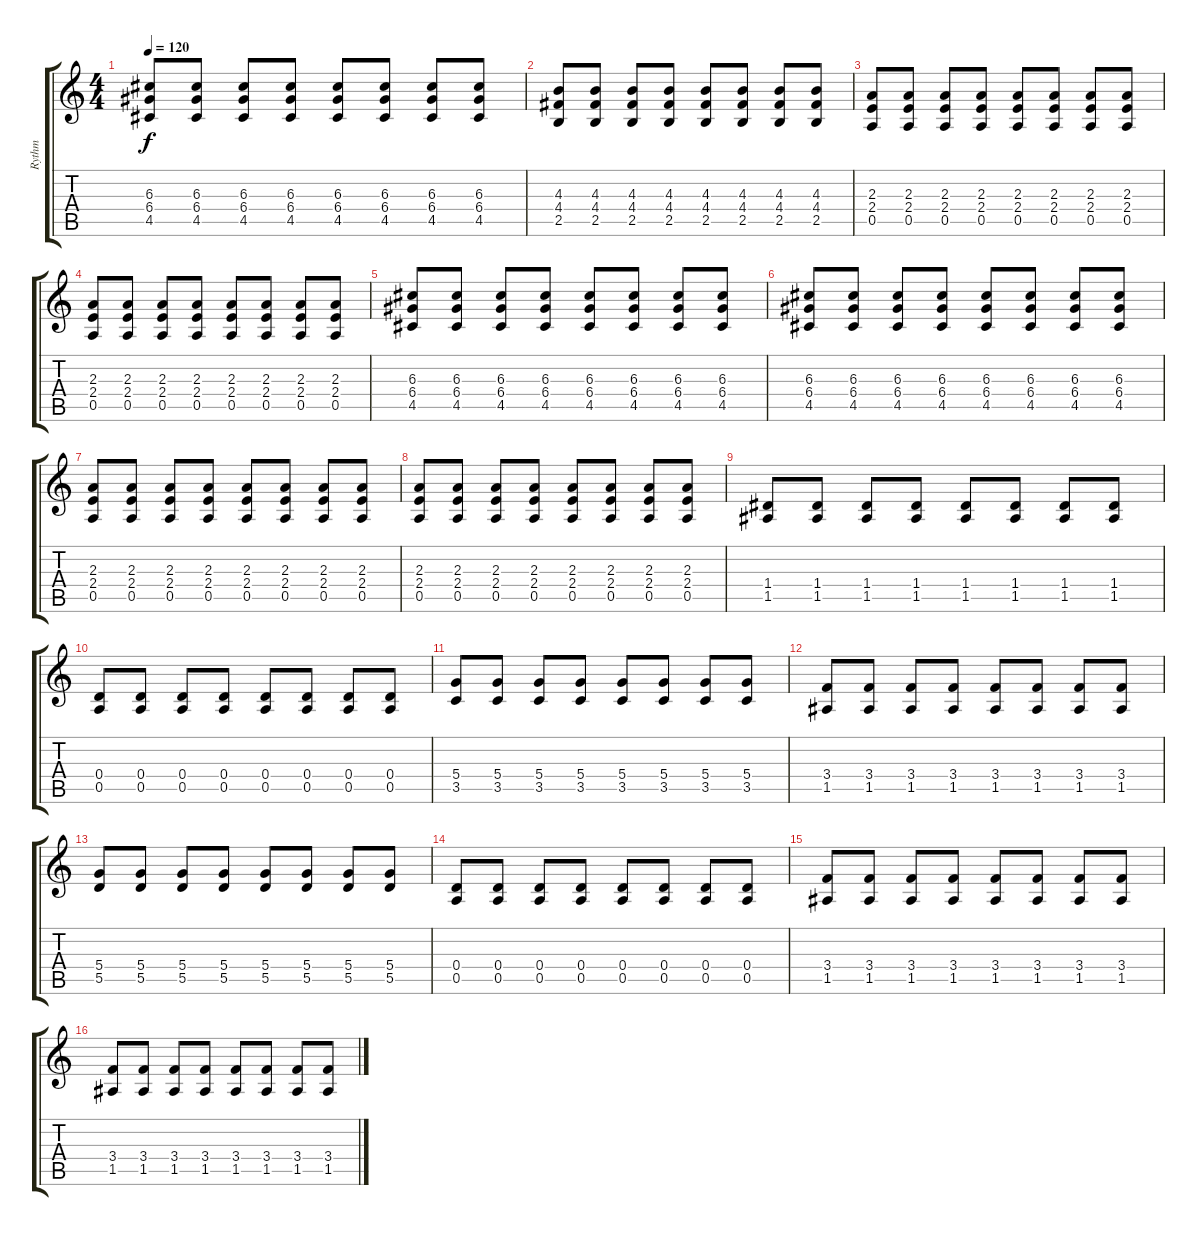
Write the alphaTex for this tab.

\track ("Rythm" "Rythm") {instrument distortionguitar}
\staff {score tabs}
\tuning (E4 B3 G3 D3 A2 E2) {hide}
\ts (4 4)
\tempo 120
\clef g2
\ks c
(6.3 6.4 4.5).8{dy f} (6.3 6.4 4.5).8 (6.3 6.4 4.5).8 (6.3 6.4 4.5).8 (6.3 6.4 4.5).8 (6.3 6.4 4.5).8 (6.3 6.4 4.5).8 (6.3 6.4 4.5).8 |
(4.3 4.4 2.5).8 (4.3 4.4 2.5).8 (4.3 4.4 2.5).8 (4.3 4.4 2.5).8 (4.3 4.4 2.5).8 (4.3 4.4 2.5).8 (4.3 4.4 2.5).8 (4.3 4.4 2.5).8 |
(2.3 2.4 0.5).8 (2.3 2.4 0.5).8 (2.3 2.4 0.5).8 (2.3 2.4 0.5).8 (2.3 2.4 0.5).8 (2.3 2.4 0.5).8 (2.3 2.4 0.5).8 (2.3 2.4 0.5).8 |
(2.3 2.4 0.5).8 (2.3 2.4 0.5).8 (2.3 2.4 0.5).8 (2.3 2.4 0.5).8 (2.3 2.4 0.5).8 (2.3 2.4 0.5).8 (2.3 2.4 0.5).8 (2.3 2.4 0.5).8 |
(6.3 6.4 4.5).8 (6.3 6.4 4.5).8 (6.3 6.4 4.5).8 (6.3 6.4 4.5).8 (6.3 6.4 4.5).8 (6.3 6.4 4.5).8 (6.3 6.4 4.5).8 (6.3 6.4 4.5).8 |
(6.3 6.4 4.5).8 (6.3 6.4 4.5).8 (6.3 6.4 4.5).8 (6.3 6.4 4.5).8 (6.3 6.4 4.5).8 (6.3 6.4 4.5).8 (6.3 6.4 4.5).8 (6.3 6.4 4.5).8 |
(2.3 2.4 0.5).8 (2.3 2.4 0.5).8 (2.3 2.4 0.5).8 (2.3 2.4 0.5).8 (2.3 2.4 0.5).8 (2.3 2.4 0.5).8 (2.3 2.4 0.5).8 (2.3 2.4 0.5).8 |
(2.3 2.4 0.5).8 (2.3 2.4 0.5).8 (2.3 2.4 0.5).8 (2.3 2.4 0.5).8 (2.3 2.4 0.5).8 (2.3 2.4 0.5).8 (2.3 2.4 0.5).8 (2.3 2.4 0.5).8 |
(1.4 1.5).8 (1.4 1.5).8 (1.4 1.5).8 (1.4 1.5).8 (1.4 1.5).8 (1.4 1.5).8 (1.4 1.5).8 (1.4 1.5).8 |
(0.4 0.5).8 (0.4 0.5).8 (0.4 0.5).8 (0.4 0.5).8 (0.4 0.5).8 (0.4 0.5).8 (0.4 0.5).8 (0.4 0.5).8 |
(5.4 3.5).8 (5.4 3.5).8 (5.4 3.5).8 (5.4 3.5).8 (5.4 3.5).8 (5.4 3.5).8 (5.4 3.5).8 (5.4 3.5).8 |
(3.4 1.5).8 (3.4 1.5).8 (3.4 1.5).8 (3.4 1.5).8 (3.4 1.5).8 (3.4 1.5).8 (3.4 1.5).8 (3.4 1.5).8 |
(5.4 5.5).8 (5.4 5.5).8 (5.4 5.5).8 (5.4 5.5).8 (5.4 5.5).8 (5.4 5.5).8 (5.4 5.5).8 (5.4 5.5).8 |
(0.4 0.5).8 (0.4 0.5).8 (0.4 0.5).8 (0.4 0.5).8 (0.4 0.5).8 (0.4 0.5).8 (0.4 0.5).8 (0.4 0.5).8 |
(3.4 1.5).8 (3.4 1.5).8 (3.4 1.5).8 (3.4 1.5).8 (3.4 1.5).8 (3.4 1.5).8 (3.4 1.5).8 (3.4 1.5).8 |
(3.4 1.5).8 (3.4 1.5).8 (3.4 1.5).8 (3.4 1.5).8 (3.4 1.5).8 (3.4 1.5).8 (3.4 1.5).8 (3.4 1.5).8
